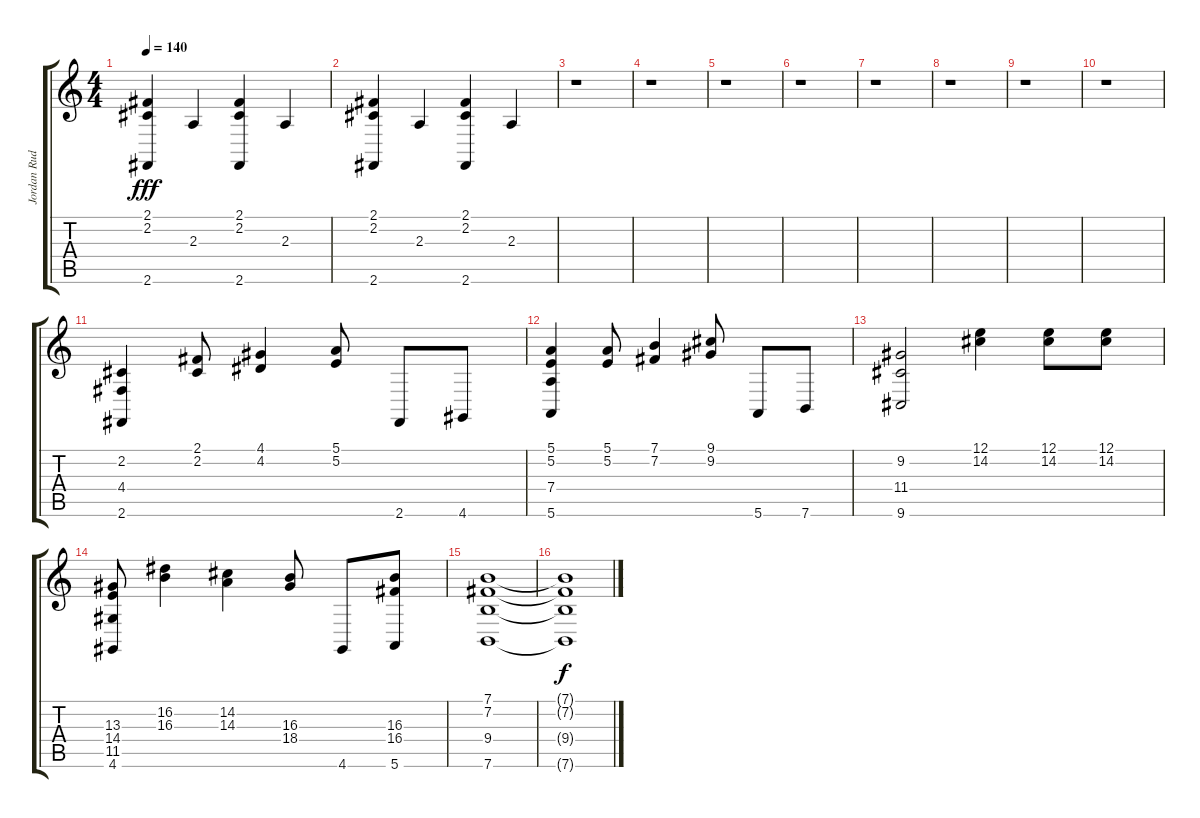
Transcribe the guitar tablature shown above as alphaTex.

\track ("Jordan Rudess Piano" "Jordan Rud") {instrument acousticgrandpiano}
\staff {score tabs}
\tuning (E4 B3 G3 D3 A2 E2) {hide}
\ts (4 4)
\tempo 140
\clef g2
\ks c
(2.1 2.2 2.6).4{dy fff} 2.3.4 (2.1 2.2 2.6).4 2.3.4 |
(2.1 2.2 2.6).4 2.3.4 (2.1 2.2 2.6).4 2.3.4 |
r.1 |
r.1 |
r.1 |
r.1 |
r.1 |
r.1 |
r.1 |
r.1 |
(2.2 4.4 2.6).4 (2.1 2.2).8 (4.1 4.2).4 (5.1 5.2).8 2.6.8 4.6.8 |
(5.1 5.2 7.4 5.6).4 (5.1 5.2).8 (7.1 7.2).4 (9.1 9.2).8 5.6.8 7.6.8 |
(9.2 11.4 9.6).2 (12.1 14.2).4 (12.1 14.2).8 (12.1 14.2).8 |
(13.3 14.4 11.5 4.6).8 (16.2 16.3).4 (14.2 14.3).4 (16.3 18.4).8 4.6.8 (16.3 16.4 5.6).8 |
(7.1 7.2 9.4 7.6).1 |
(7.1{t} 7.2{t} 9.4{t} 7.6{t}).1{dy f}
